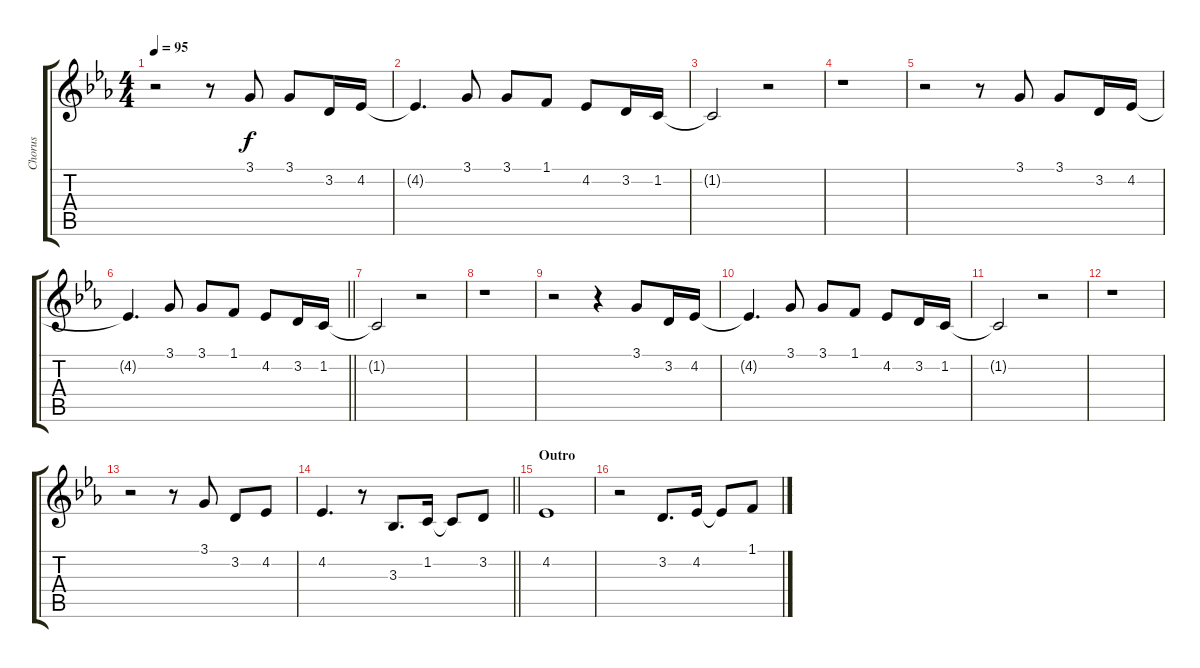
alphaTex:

\track ("Chorus" "Chorus") {instrument fx5brightness}
\staff {score tabs}
\tuning (E4 B3 G3 D3 A2 E2) {hide}
\ts (4 4)
\tempo 95
\clef g2
\ks eb
r.2{dy f} r.8 3.1.8 3.1.8 3.2.16 4.2.16 |
4.2{t}.4{d} 3.1.8 3.1.8 1.1.8 4.2.8 3.2.16 1.2.16 |
1.2{t}.2 r.2 |
r.1 |
r.2 r.8 3.1.8 3.1.8 3.2.16 4.2.16 |
\barLineRight lightlight
4.2{t}.4{d} 3.1.8 3.1.8 1.1.8 4.2.8 3.2.16 1.2.16 |
\section ("" "")
1.2{t}.2 r.2 |
r.1 |
r.2 r.4 3.1.8 3.2.16 4.2.16 |
4.2{t}.4{d} 3.1.8 3.1.8 1.1.8 4.2.8 3.2.16 1.2.16 |
1.2{t}.2 r.2 |
r.1 |
r.2 r.8 3.1.8 3.2.8 4.2.8 |
\barLineRight lightlight
4.2.4{d} r.8 3.3.8{d} 1.2.16 1.2{t}.8 3.2.8 |
\section ("" "Outro")
4.2.1 |
r.2 3.2.8{d} 4.2.16 4.2{t}.8 1.1.8
